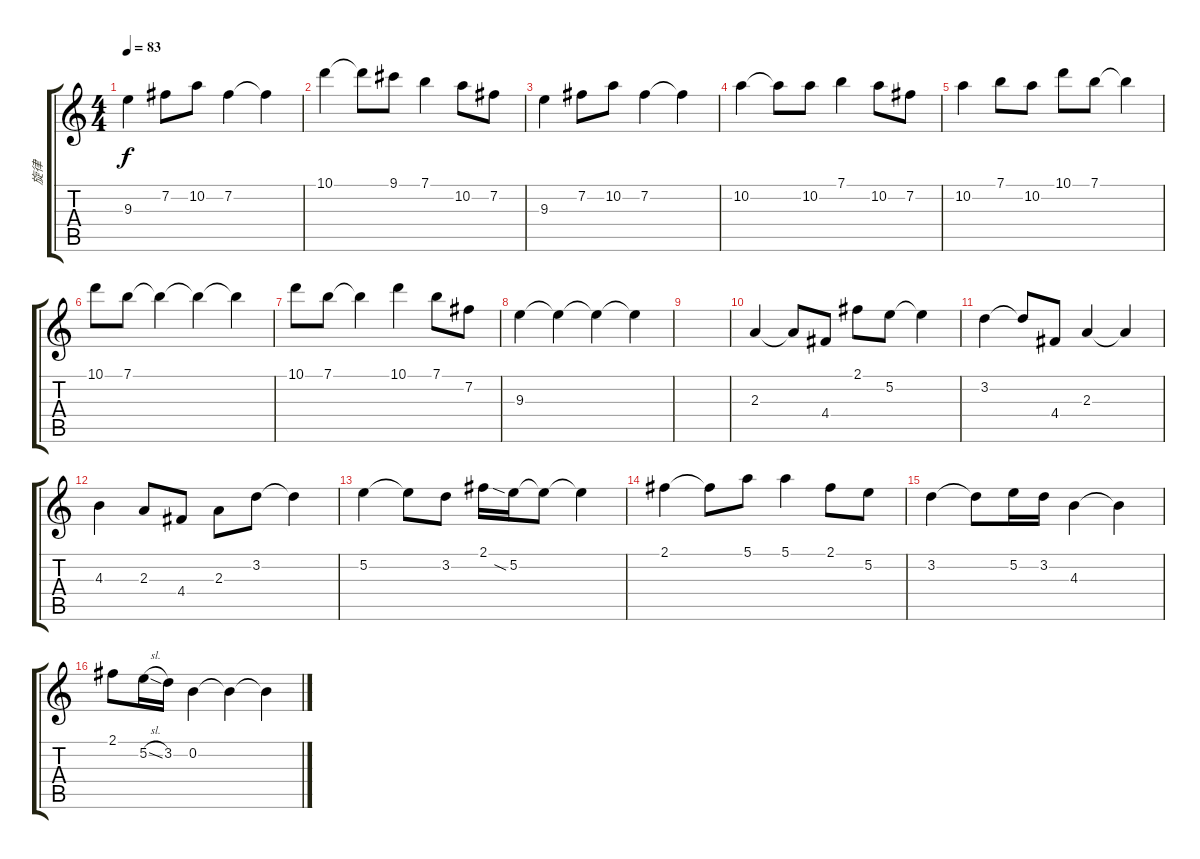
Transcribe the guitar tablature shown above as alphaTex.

\track ("旋律" "旋律") {instrument acousticguitarnylon}
\staff {score tabs}
\tuning (E4 B3 G3 D3 A2 E2) {hide}
\ts (4 4)
\tempo 83
\clef g2
\ks c
9.3.4{dy f} 7.2.8 10.2.8 7.2.4 7.2{t}.4 |
10.1.4 10.1{t}.8 9.1.8 7.1.4 10.2.8 7.2.8 |
9.3.4 7.2.8 10.2.8 7.2.4 7.2{t}.4 |
10.2.4 10.2{t}.8 10.2.8 7.1.4 10.2.8 7.2.8 |
10.2.4 7.1.8 10.2.8 10.1.8 7.1.8 7.1{t}.4 |
10.1.8 7.1.8 7.1{t}.4 7.1{t}.4 7.1{t}.4 |
10.1.8 7.1.8 7.1{t}.4 10.1.4 7.1.8 7.2.8 |
9.3.4 9.3{t}.4 9.3{t}.4 9.3{t}.4 |
|
2.3.4 2.3{t}.8 4.4.8 2.1.8 5.2.8 5.2{t}.4 |
3.2.4 3.2{t}.8 4.4.8 2.3.4 2.3{t}.4 |
4.3.4 2.3.8 4.4.8 2.3.8 3.2.8 3.2{t}.4 |
5.2.4 5.2{t}.8 3.2.8 2.1.16 5.2{sia}.16 5.2{t}.8 5.2{t}.4 |
2.1.4 2.1{t}.8 5.1.8 5.1.4 2.1.8 5.2.8 |
3.2.4 3.2{t}.8 5.2.16 3.2.16 4.3.4 4.3{t}.4 |
2.1.8 5.2{sl}.16 3.2.16 0.2.4 0.2{t}.4 0.2{t}.4
